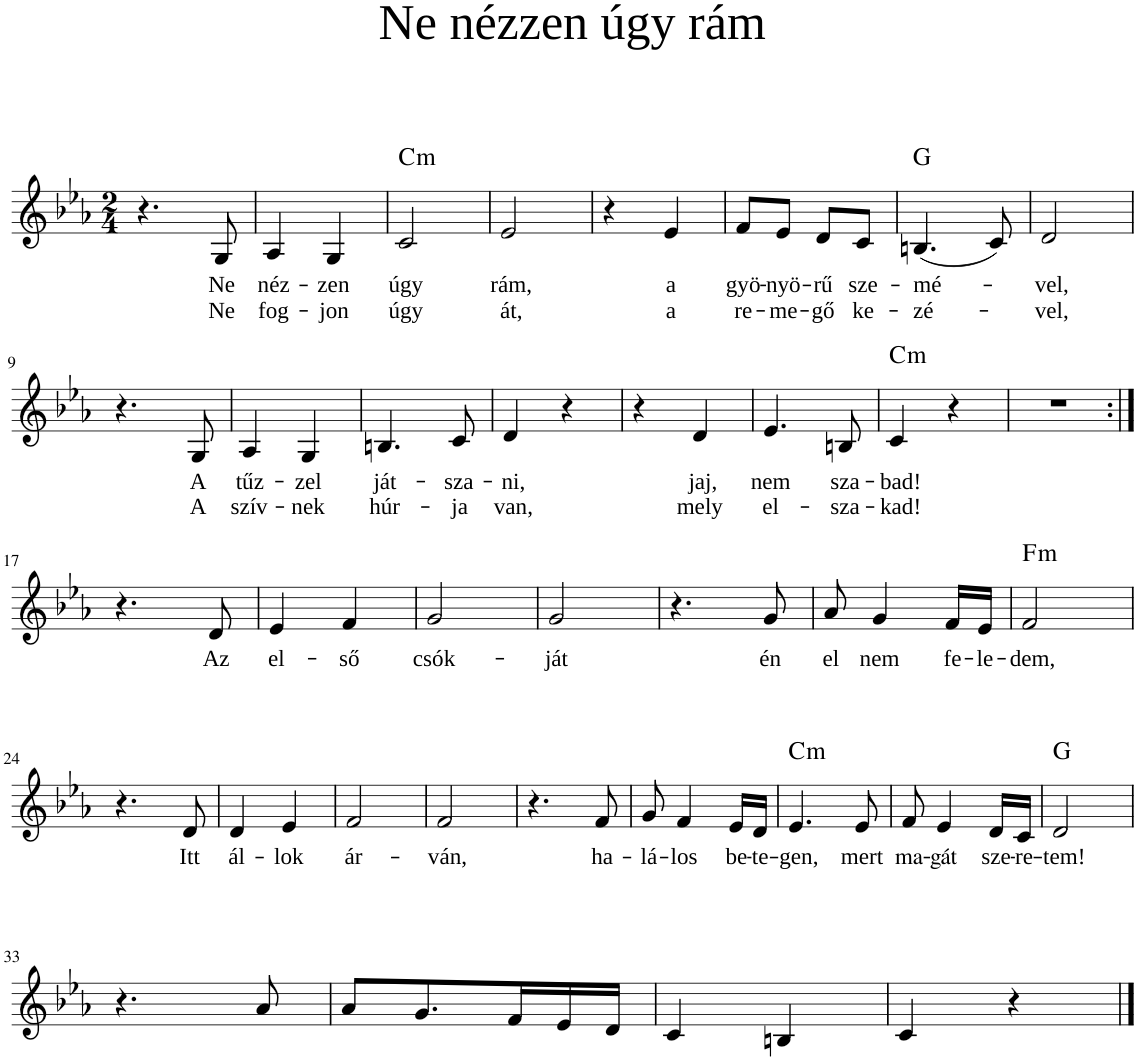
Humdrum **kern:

**kern	**text	**text	**harte
*part1	*part1	*part1	*part1
*staff1	*staff1	*staff1	*
*I"Piano	*	*	*
*I'Pno	*	*	*
*clefG2	*	*	*
*k[b-e-a-]	*	*	*
*M2/4	*	*	*
=1	=1	=1	=1
4.r	.	.	.
!	!LO:LY:b	!LO:LY:b	!
8G/	Ne	Ne	.
=2	=2	=2	=2
!	!LO:LY:b	!LO:LY:b	!
4A-/	néz-	fog-	.
!	!LO:LY:b	!LO:LY:b	!
4G/	zen	jon	.
=3	=3	=3	=3
!	!LO:LY:b	!LO:LY:b	!LO:H:kt=m
2c/	úgy	úgy	C:min
=4	=4	=4	=4
!	!LO:LY:b	!LO:LY:b	!
2e-/	rám,	át,	.
=5	=5	=5	=5
4r	.	.	.
!	!LO:LY:b	!LO:LY:b	!
4e-/	a	a	.
=6	=6	=6	=6
!	!LO:LY:b	!LO:LY:b	!
8f/L	gyö-	re-	.
!	!LO:LY:b	!LO:LY:b	!
8e-/J	nyö-	me-	.
!	!LO:LY:b	!LO:LY:b	!
8d/L	rű	gő	.
!	!LO:LY:b	!LO:LY:b	!
8c/J	sze-	ke-	.
=7	=7	=7	=7
!	!LO:LY:b	!LO:LY:b	!LO:H:kt=N.C.
(4.Bn/	mé-	zé-	N
8c/)	.	.	.
=8	=8	=8	=8
!	!LO:LY:b	!LO:LY:b	!
2d/	vel,	vel,	.
!!LO:LB:g=z
=9	=9	=9	=9
4.r	.	.	.
!	!LO:LY:b	!LO:LY:b	!
8G/	A	A	.
=10	=10	=10	=10
!	!LO:LY:b	!LO:LY:b	!
4A-/	tűz-	szív-	.
!	!LO:LY:b	!LO:LY:b	!
4G/	zel	nek	.
=11	=11	=11	=11
!	!LO:LY:b	!LO:LY:b	!
4.Bn/	ját-	húr-	.
!	!LO:LY:b	!LO:LY:b	!
8c/	sza-	ja	.
=12	=12	=12	=12
!	!LO:LY:b	!LO:LY:b	!
4d/	ni,	van,	.
4r	.	.	.
=13	=13	=13	=13
4r	.	.	.
!	!LO:LY:b	!LO:LY:b	!
4d/	jaj,	mely	.
=14	=14	=14	=14
!	!LO:LY:b	!LO:LY:b	!
4.e-/	nem	el-	.
!	!LO:LY:b	!LO:LY:b	!
8Bn/	sza-	sza-	.
=15	=15	=15	=15
!	!LO:LY:b	!LO:LY:b	!LO:H:kt=m
4c/	bad!	kad!	C:min
4r	.	.	.
=16	=16	=16	=16
2r	.	.	.
!!LO:LB:g=z
=17:|!	=17:|!	=17:|!	=17:|!
4.r	.	.	.
!	!LO:LY:b	!	!
8d/	Az	.	.
=18	=18	=18	=18
!	!LO:LY:b	!	!
4e-/	el-	.	.
!	!LO:LY:b	!	!
4f/	ső	.	.
=19	=19	=19	=19
!	!LO:LY:b	!	!
2g/	csók-	.	.
=20	=20	=20	=20
!	!LO:LY:b	!	!
2g/	ját	.	.
=21	=21	=21	=21
4.r	.	.	.
!	!LO:LY:b	!	!
8g/	én	.	.
=22	=22	=22	=22
!	!LO:LY:b	!	!
8a-/	-el	.	.
!	!LO:LY:b	!	!
4g/	nem	.	.
!	!LO:LY:b	!	!
16f/LL	fe-	.	.
!	!LO:LY:b	!	!
16e-/JJ	le-	.	.
=23	=23	=23	=23
!	!LO:LY:b	!	!LO:H:kt=m
2f/	dem,	.	F:min
!!LO:LB:g=z
=24	=24	=24	=24
4.r	.	.	.
!	!LO:LY:b	!	!
8d/	Itt	.	.
=25	=25	=25	=25
!	!LO:LY:b	!	!
4d/	ál-	.	.
!	!LO:LY:b	!	!
4e-/	lok	.	.
=26	=26	=26	=26
!	!LO:LY:b	!	!
2f/	ár-	.	.
=27	=27	=27	=27
!	!LO:LY:b	!	!
2f/	ván,	.	.
=28	=28	=28	=28
4.r	.	.	.
!	!LO:LY:b	!	!
8f/	ha-	.	.
=29	=29	=29	=29
!	!LO:LY:b	!	!
8g/	lá-	.	.
!	!LO:LY:b	!	!
4f/	los	.	.
!	!LO:LY:b	!	!
16e-/LL	be-	.	.
!	!LO:LY:b	!	!
16d/JJ	te-	.	.
=30	=30	=30	=30
!	!LO:LY:b	!	!LO:H:kt=m
4.e-/	gen,	.	C:min
!	!LO:LY:b	!	!
8e-/	mert	.	.
=31	=31	=31	=31
!	!LO:LY:b	!	!
8f/	ma-	.	.
!	!LO:LY:b	!	!
4e-/	-gát	.	.
!	!LO:LY:b	!	!
16d/LL	sze-	.	.
!	!LO:LY:b	!	!
16c/JJ	re-	.	.
=32	=32	=32	=32
!	!LO:LY:b	!	!LO:H:kt=N.C.
2d/	tem!	.	N
!!LO:LB:g=z
=33	=33	=33	=33
4.r	.	.	.
8a-/	.	.	.
=34	=34	=34	=34
8a-/L	.	.	.
8.g/	.	.	.
16f/L	.	.	.
16e-/	.	.	.
16d/JJ	.	.	.
=35	=35	=35	=35
4c/	.	.	.
4Bn/	.	.	.
=36	=36	=36	=36
4c/	.	.	.
4r	.	.	.
==	==	==	==
*-	*-	*-	*-
